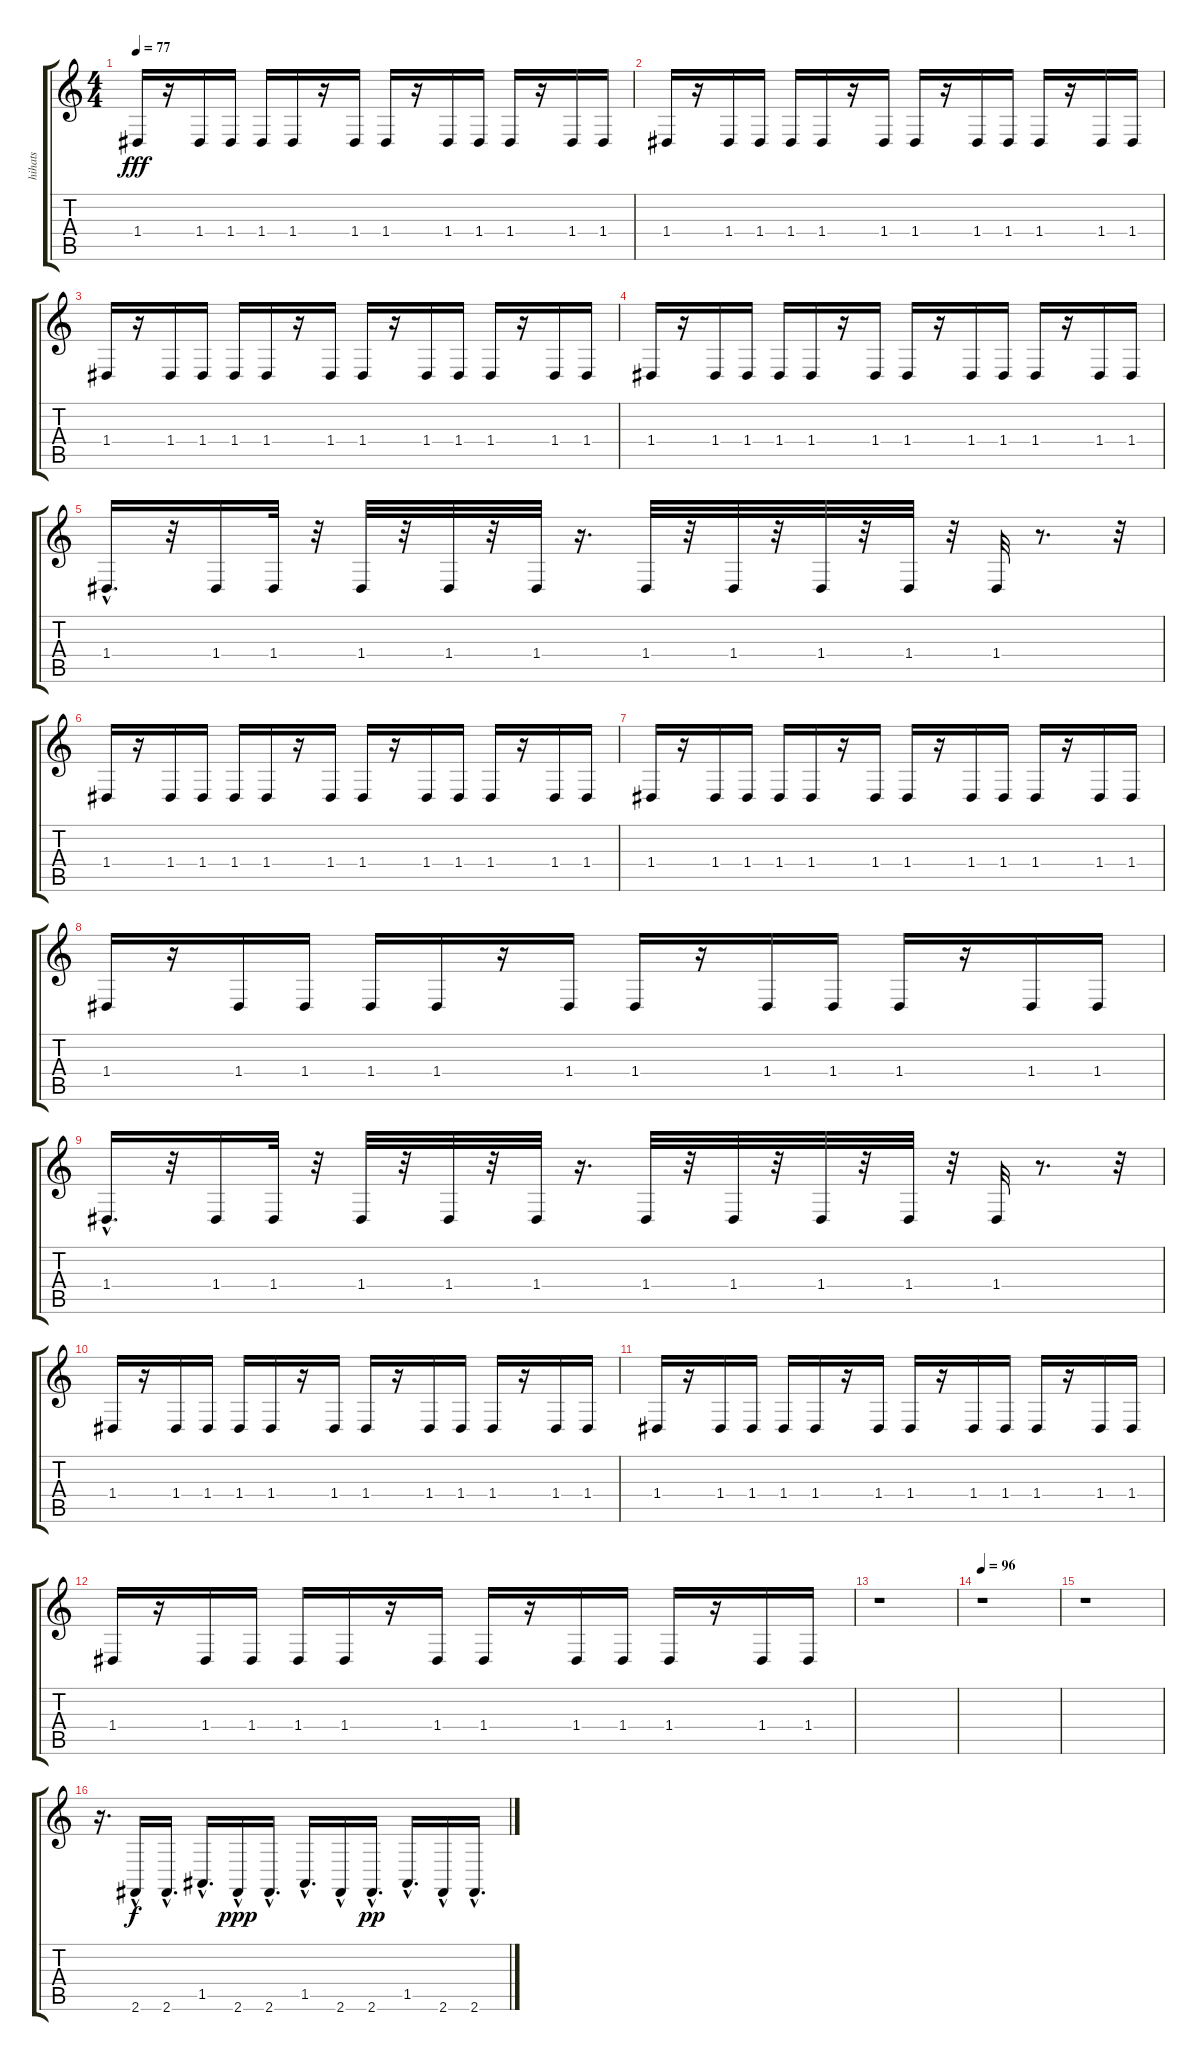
\track ("hihats" "hihats") {instrument drawbarorgan}
\staff {score tabs}
\tuning (E4 B3 G3 D3 A2 E2) {hide}
\ts (4 4)
\tempo 77
\clef g2
\ks c
1.4.16{dy fff} r.16 1.4.16 1.4.16 1.4.16 1.4.16 r.16 1.4.16 1.4.16 r.16 1.4.16 1.4.16 1.4.16 r.16 1.4.16 1.4.16 |
1.4.16 r.16 1.4.16 1.4.16 1.4.16 1.4.16 r.16 1.4.16 1.4.16 r.16 1.4.16 1.4.16 1.4.16 r.16 1.4.16 1.4.16 |
1.4.16 r.16 1.4.16 1.4.16 1.4.16 1.4.16 r.16 1.4.16 1.4.16 r.16 1.4.16 1.4.16 1.4.16 r.16 1.4.16 1.4.16 |
1.4.16 r.16 1.4.16 1.4.16 1.4.16 1.4.16 r.16 1.4.16 1.4.16 r.16 1.4.16 1.4.16 1.4.16 r.16 1.4.16 1.4.16 |
1.4{hac}.16{d} r.32 1.4.16 1.4.32 r.32 1.4.32 r.32 1.4.32 r.32 1.4.32 r.16{d} 1.4.32 r.32 1.4.32 r.32 1.4.32 r.32 1.4.32 r.32 1.4.32 r.8{d} r.32 |
1.4.16 r.16 1.4.16 1.4.16 1.4.16 1.4.16 r.16 1.4.16 1.4.16 r.16 1.4.16 1.4.16 1.4.16 r.16 1.4.16 1.4.16 |
1.4.16 r.16 1.4.16 1.4.16 1.4.16 1.4.16 r.16 1.4.16 1.4.16 r.16 1.4.16 1.4.16 1.4.16 r.16 1.4.16 1.4.16 |
1.4.16 r.16 1.4.16 1.4.16 1.4.16 1.4.16 r.16 1.4.16 1.4.16 r.16 1.4.16 1.4.16 1.4.16 r.16 1.4.16 1.4.16 |
1.4{hac}.16{d} r.32 1.4.16 1.4.32 r.32 1.4.32 r.32 1.4.32 r.32 1.4.32 r.16{d} 1.4.32 r.32 1.4.32 r.32 1.4.32 r.32 1.4.32 r.32 1.4.32 r.8{d} r.32 |
1.4.16 r.16 1.4.16 1.4.16 1.4.16 1.4.16 r.16 1.4.16 1.4.16 r.16 1.4.16 1.4.16 1.4.16 r.16 1.4.16 1.4.16 |
1.4.16 r.16 1.4.16 1.4.16 1.4.16 1.4.16 r.16 1.4.16 1.4.16 r.16 1.4.16 1.4.16 1.4.16 r.16 1.4.16 1.4.16 |
1.4.16 r.16 1.4.16 1.4.16 1.4.16 1.4.16 r.16 1.4.16 1.4.16 r.16 1.4.16 1.4.16 1.4.16 r.16 1.4.16 1.4.16 |
r.1 |
\tempo 96
r.1 |
r.1 |
r.16{d} 2.6{hac}.16{dy f} 2.6{hac}.16{d} 1.5{hac}.16{d} 2.6{hac}.16{dy ppp} 2.6{hac}.16{d} 1.5{hac}.16{d} 2.6{hac}.16 2.6{hac}.16{d dy pp} 1.5{hac}.16{d} 2.6{hac}.16 2.6{hac}.16{d}
